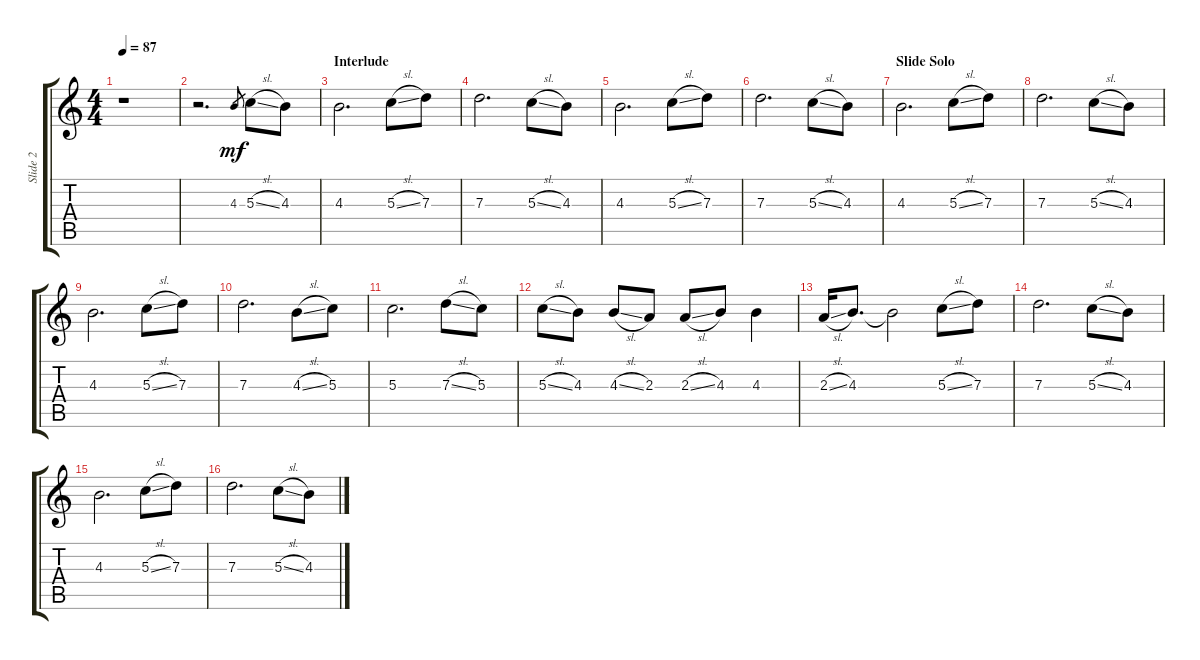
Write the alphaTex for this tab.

\track ("Slide 2" "Slide 2") {instrument electricguitarjazz}
\staff {score tabs}
\tuning (E4 B3 G3 D3 A2 E2) {hide}
\ts (4 4)
\tempo 87
\clef g2
\ks c
r.1{dy mf} |
r.2{d} 4.3.8{gr} 5.3{sl}.8 4.3.8 |
\section ("" "Interlude")
4.3.2{d} 5.3{sl}.8 7.3.8 |
7.3.2{d} 5.3{sl}.8 4.3.8 |
4.3.2{d} 5.3{sl}.8 7.3.8 |
7.3.2{d} 5.3{sl}.8 4.3.8 |
\section ("" "Slide Solo")
4.3.2{d} 5.3{sl}.8 7.3.8 |
7.3.2{d} 5.3{sl}.8 4.3.8 |
4.3.2{d} 5.3{sl}.8 7.3.8 |
7.3.2{d} 4.3{sl}.8 5.3.8 |
5.3.2{d} 7.3{sl}.8 5.3.8 |
5.3{sl}.8 4.3.8 4.3{sl}.8 2.3.8 2.3{sl}.8 4.3.8 4.3.4 |
2.3{sl}.16 4.3.8{d} 4.3{t}.2 5.3{sl}.8 7.3.8 |
7.3.2{d} 5.3{sl}.8 4.3.8 |
4.3.2{d} 5.3{sl}.8 7.3.8 |
7.3.2{d} 5.3{sl}.8 4.3.8
